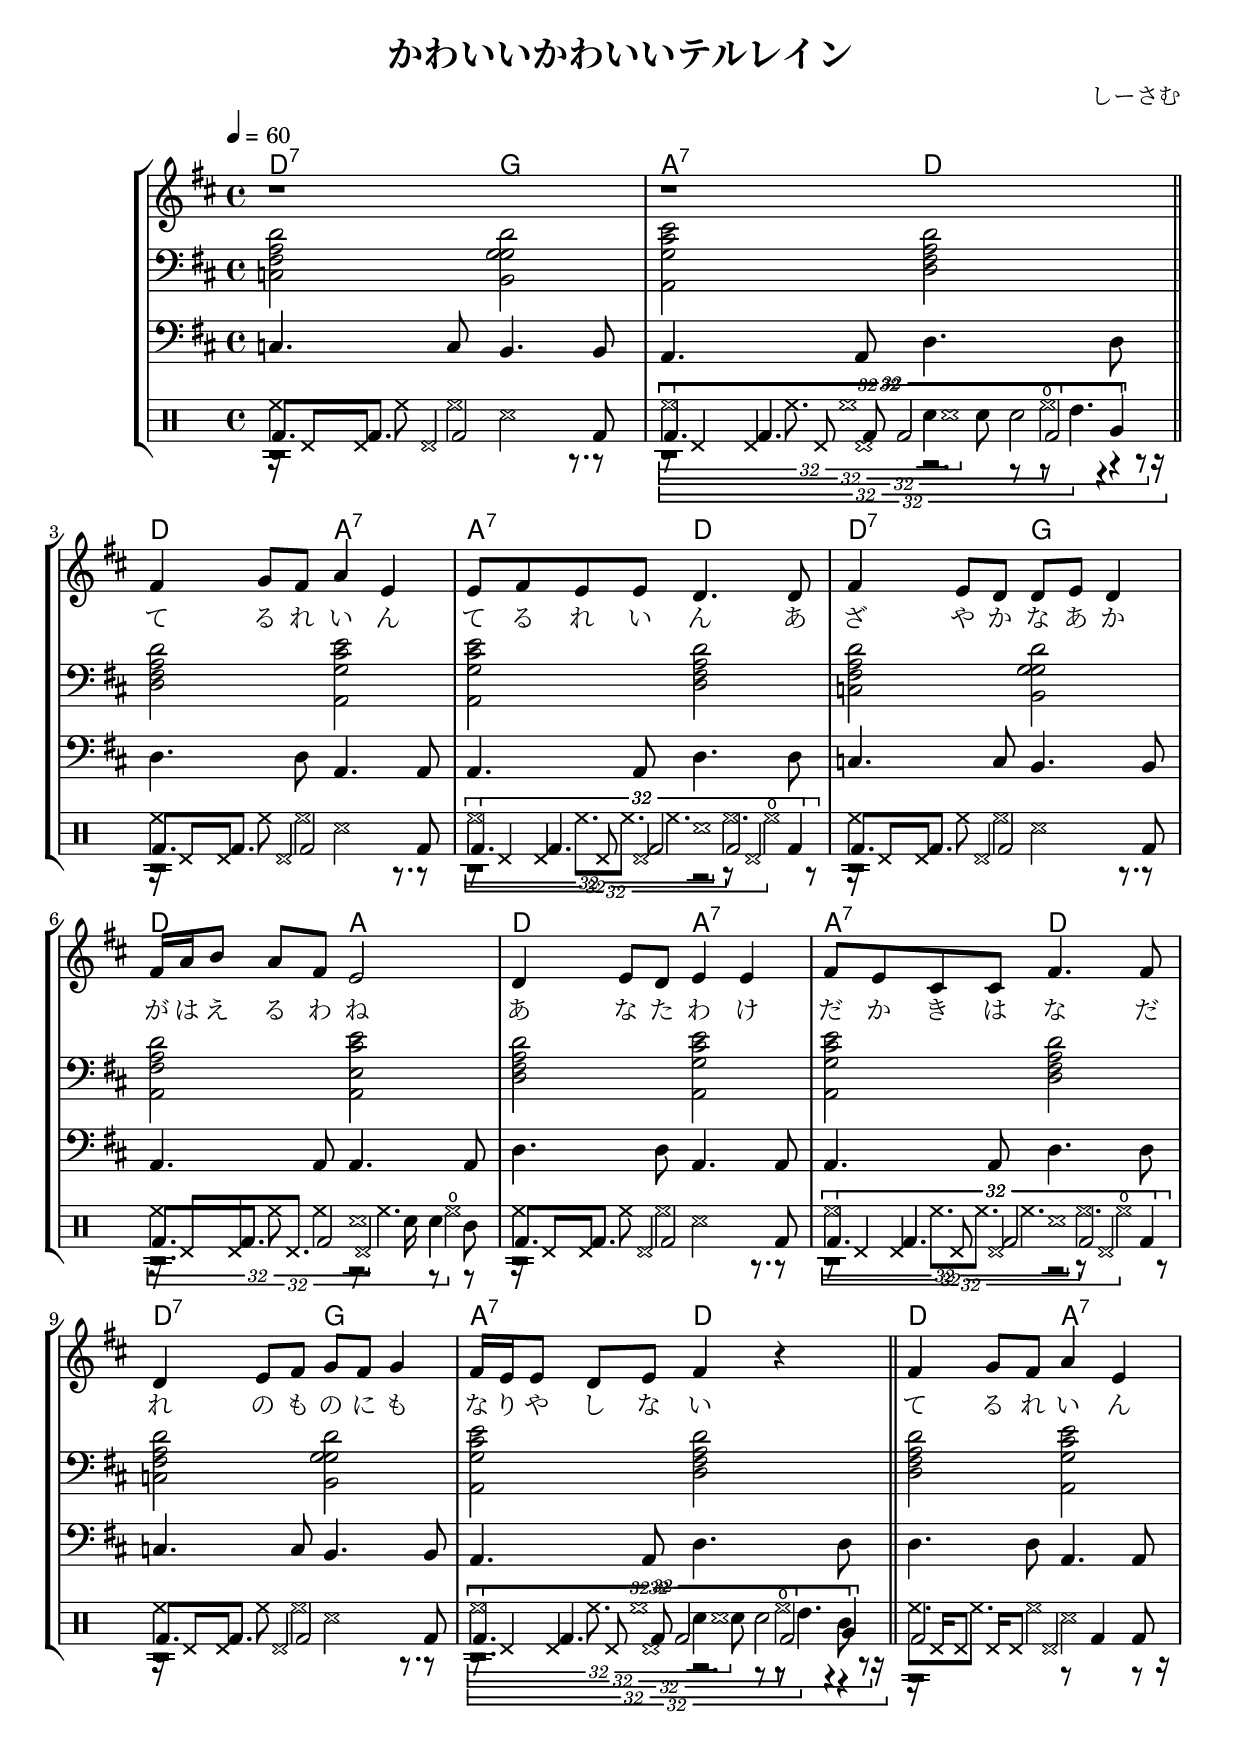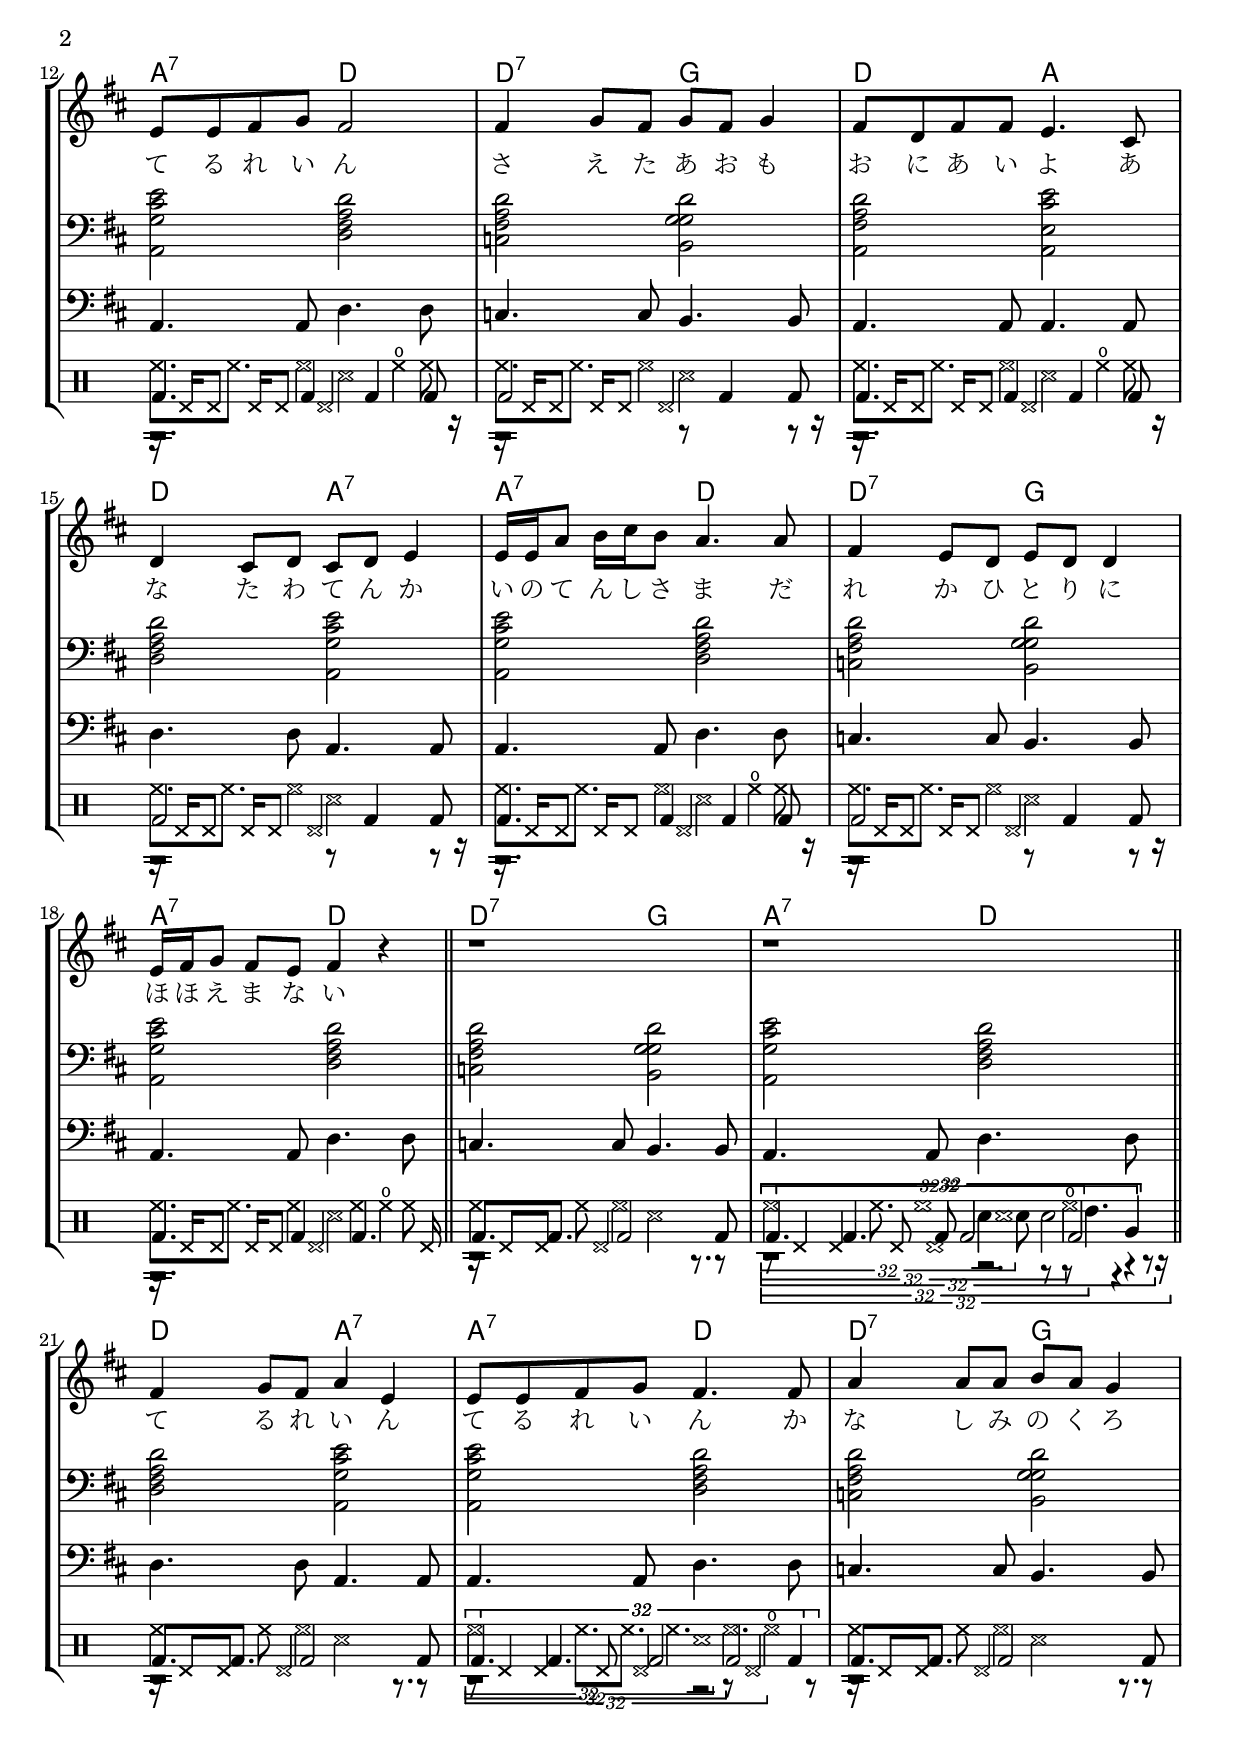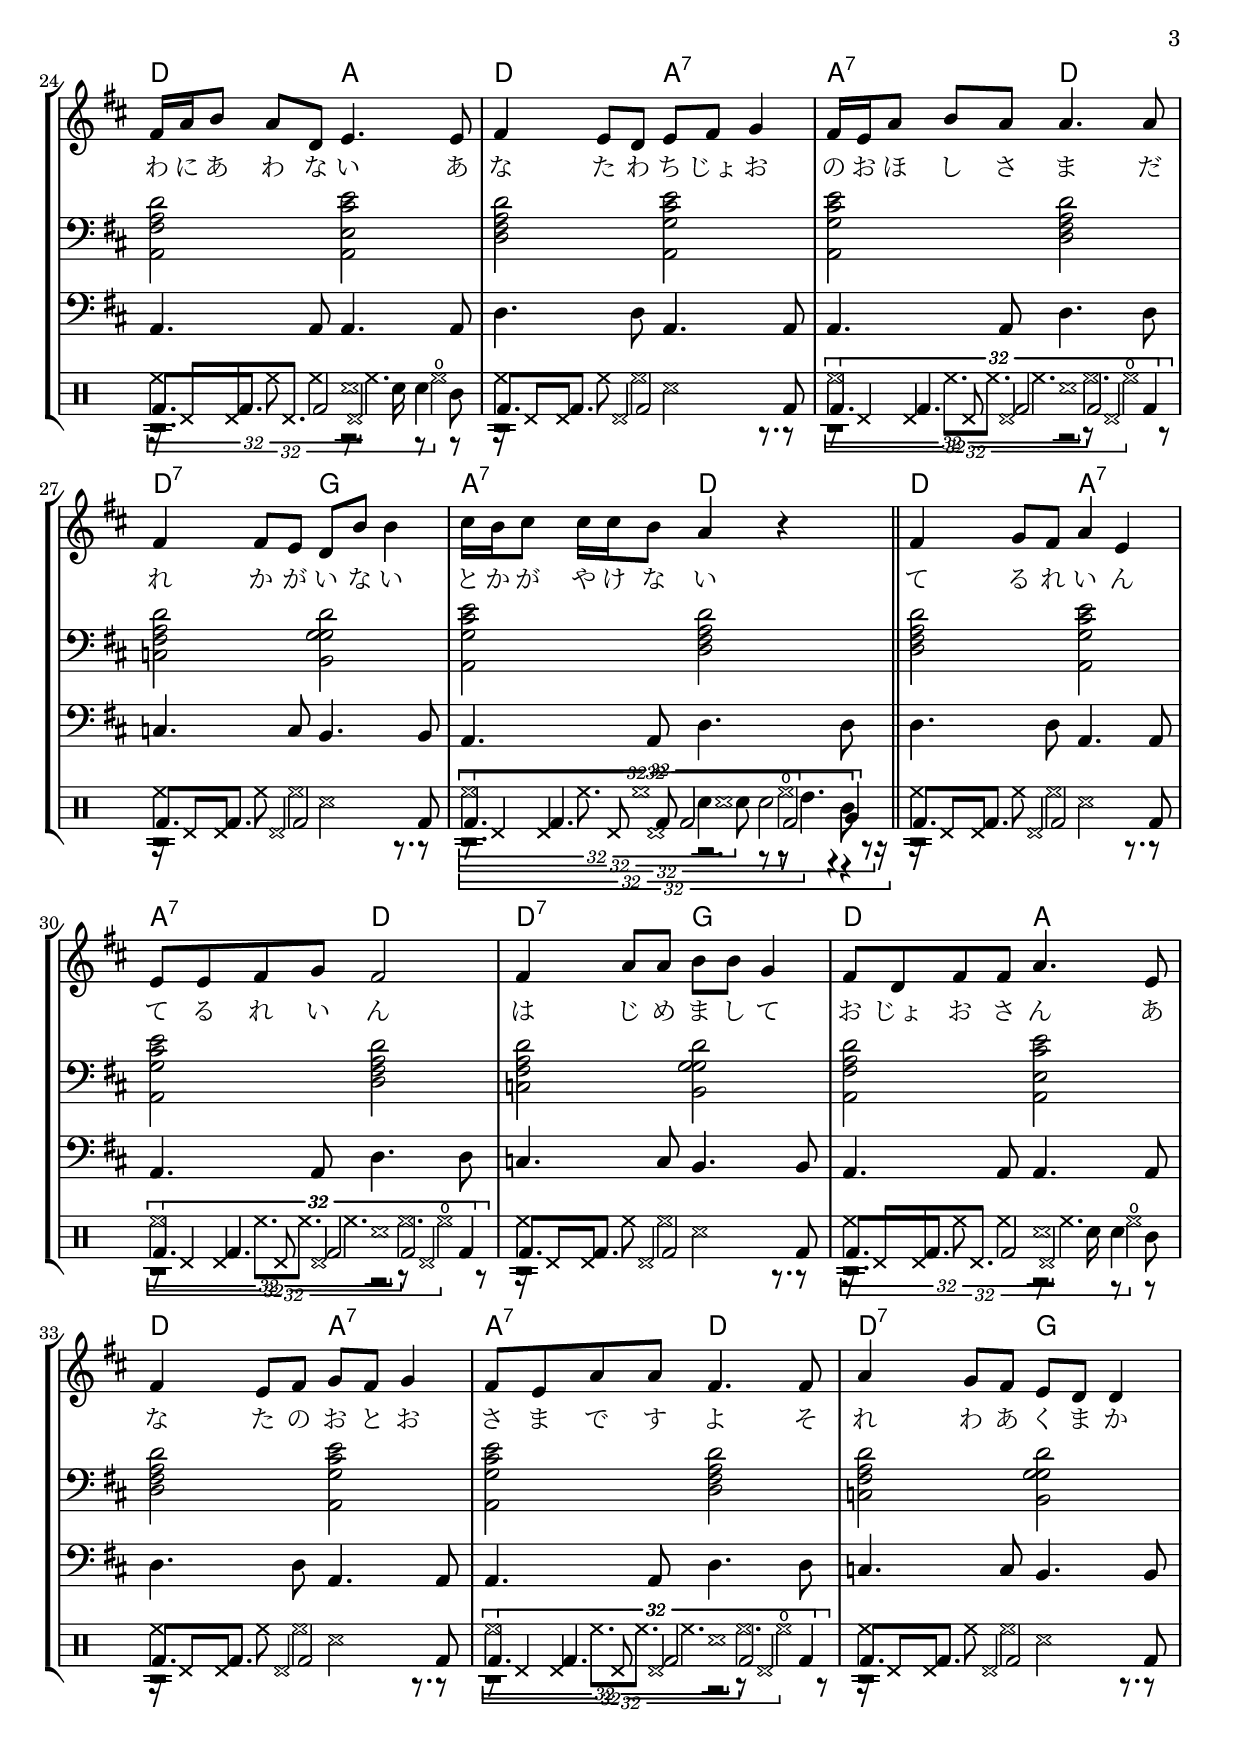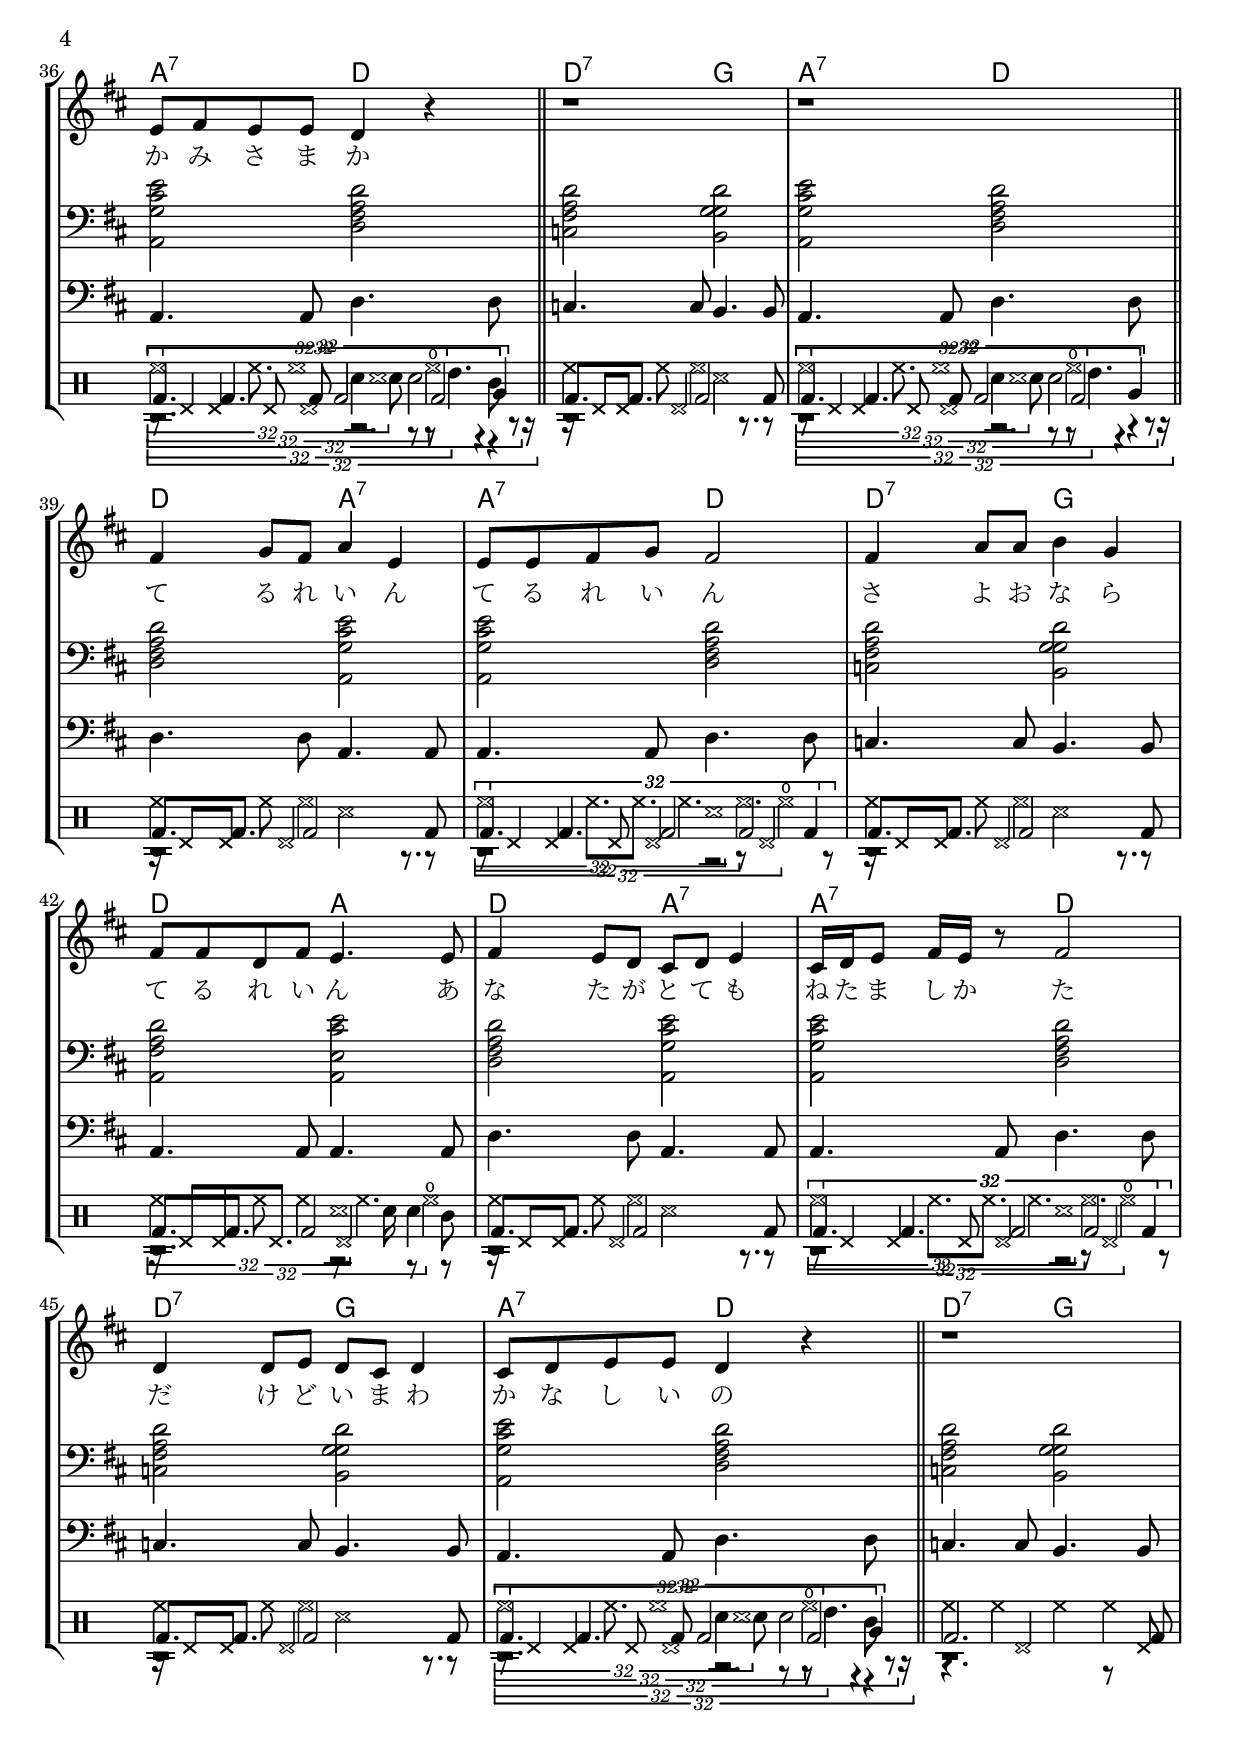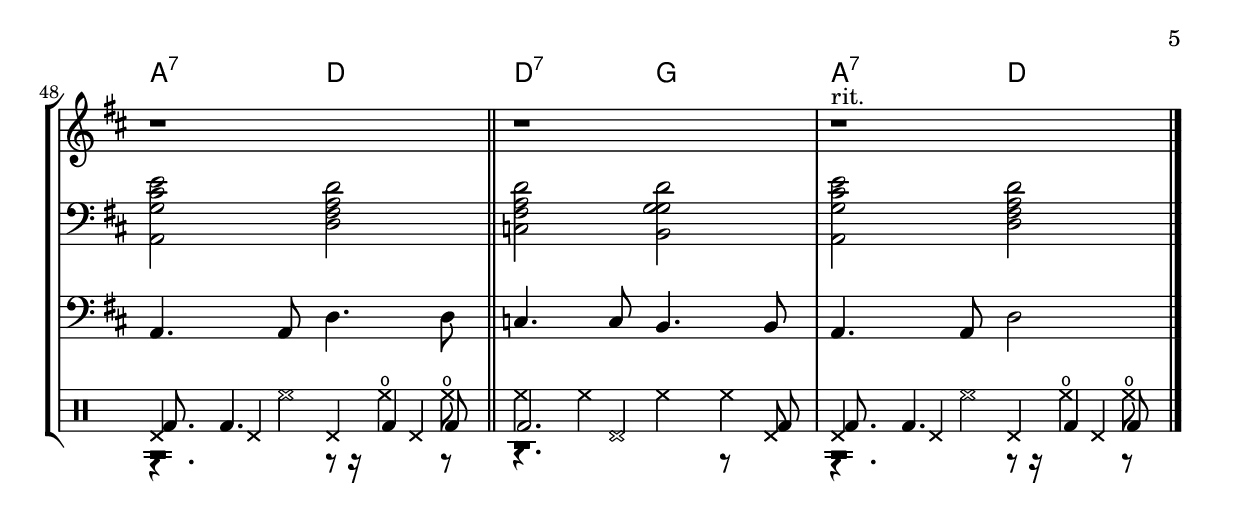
\version "2.12.1"

\header {
	title = \markup {かわいいかわいいテルレイン}
	composer = \markup \center-column {しーさむ}
}

harmony = \chordmode {
	d2:7 g a:7 d 

	d a:7 a:7 d d:7 g d a d a:7 a:7 d d:7 g a:7 d 

	d a:7 a:7 d d:7 g d a d a:7 a:7 d d:7 g a:7 d 

	d:7 g a:7 d 

	d a:7 a:7 d d:7 g d a d a:7 a:7 d d:7 g a:7 d 

	d a:7 a:7 d d:7 g d a d a:7 a:7 d d:7 g a:7 d 

	d:7 g a:7 d 

	d a:7 a:7 d d:7 g d a d a:7 a:7 d d:7 g a:7 d 

	d:7 g a:7 d 

	d:7 g a:7 d 
}

melody = {
	\key d \major
	\tempo 4 = 60
	r1 | r1   
	\set Staff.midiInstrument = #"fss0.39"
	 fis'4  g'8  fis'8  a'4  e'4 
	e'8  fis'8  e'8  e'8  d'4.  d'8 
	fis'4  e'8  d'8  d'8  e'8  d'4 
	fis'16  a'16  b'8  a'8  fis'8  e'2 
	d'4  e'8  d'8  e'4  e'4 
	fis'8  e'8  cis'8  cis'8  fis'4.  fis'8 
	d'4  e'8  fis'8  g'8  fis'8  g'4 
	fis'16  e'16  e'8  d'8  e'8  fis'4  	r4 	\set Staff.midiInstrument = #"fss0.39"
	 fis'4  g'8  fis'8  a'4  e'4 
	e'8  e'8  fis'8  g'8  fis'2 
	fis'4  g'8  fis'8  g'8  fis'8  g'4 
	fis'8  d'8  fis'8  fis'8  e'4.  cis'8 
	d'4  cis'8  d'8  cis'8  d'8  e'4 
	e'16  e'16  a'8  b'16  cis''16  b'8  a'4.  a'8 
	fis'4  e'8  d'8  e'8  d'8  d'4 
	e'16  fis'16  g'8  fis'8  e'8  fis'4  	r4 	r1 | r1   
	\set Staff.midiInstrument = #"fss0.39"
	 fis'4  g'8  fis'8  a'4  e'4 
	e'8  e'8  fis'8  g'8  fis'4.  fis'8 
	a'4  a'8  a'8  b'8  a'8  g'4 
	fis'16  a'16  b'8  a'8  d'8  e'4.  e'8 
	fis'4  e'8  d'8  e'8  fis'8  g'4 
	fis'16  e'16  a'8  b'8  a'8  a'4.  a'8 
	fis'4  fis'8  e'8  d'8  b'8  b'4 
	cis''16  b'16  cis''8  cis''16  cis''16  b'8  a'4  	r4 	\set Staff.midiInstrument = #"fss0.39"
	 fis'4  g'8  fis'8  a'4  e'4 
	e'8  e'8  fis'8  g'8  fis'2 
	fis'4  a'8  a'8  b'8  b'8  g'4 
	fis'8  d'8  fis'8  fis'8  a'4.  e'8 
	fis'4  e'8  fis'8  g'8  fis'8  g'4 
	fis'8  e'8  a'8  a'8  fis'4.  fis'8 
	a'4  g'8  fis'8  e'8  d'8  d'4 
	e'8  fis'8  e'8  e'8  d'4  	r4 	r1 | r1   
	\set Staff.midiInstrument = #"fss0.39"
	 fis'4  g'8  fis'8  a'4  e'4 
	e'8  e'8  fis'8  g'8  fis'2 
	fis'4  a'8  a'8  b'4  g'4 
	fis'8  fis'8  d'8  fis'8  e'4.  e'8 
	fis'4  e'8  d'8  cis'8  d'8  e'4 
	cis'16  d'16  e'8  fis'16  e'16  r8  fis'2 
	d'4  d'8  e'8  d'8  cis'8  d'4 
	cis'8  d'8  e'8  e'8  d'4  	r4 	r1 | r1   
	r1 | r1^"rit." \bar "|."
}

words = \lyricmode {
	
	て  る  れ  い  ん  て  る  れ  い  ん  あ  ざ  や  か  な  あ  か  が  は  え  る  わ  ね  あ  な  た  わ  け  だ  か  き  は  な  だ  れ  の  も  の  に  も  な  り  や  し  な  い  
	て  る  れ  い  ん  て  る  れ  い  ん  さ  え  た  あ  お  も  お  に  あ  い  よ  あ  な  た  わ  て  ん  か  い  の  て  ん  し  さ  ま  だ  れ  か  ひ  と  り  に  ほ  ほ  え  ま  な  い  
	
	て  る  れ  い  ん  て  る  れ  い  ん  か  な  し  み  の  く  ろ  わ  に  あ  わ  な  い  あ  な  た  わ  ち  じょ  お  の  お  ほ  し  さ  ま  だ  れ  か  が  い  な  い  と  か  が  や  け  な  い  
	て  る  れ  い  ん  て  る  れ  い  ん  は  じ  め  ま  し  て  お  じょ  お  さ  ん  あ  な  た  の  お  と  お  さ  ま  で  す  よ  そ  れ  わ  あ  く  ま  か  か  み  さ  ま  か  
	
	て  る  れ  い  ん  て  る  れ  い  ん  さ  よ  お  な  ら  て  る  れ  い  ん  あ  な  た  が  と  て  も  ね  た  ま  し  か  た  だ  け  ど  い  ま  わ  か  な  し  い  の  
	
	
}

tempochange = {
	\tempo 4 = 60
	r1 | r1 \bar "||"
	\tempo 4 = 60
	r1 | r1 | r1 | r1 | r1 | r1 | r1 | r1 \bar "||"
	\tempo 4 = 60
	r1 | r1 | r1 | r1 | r1 | r1 | r1 | r1 \bar "||"
	\tempo 4 = 60
	r1 | r1 \bar "||"
	\tempo 4 = 60
	r1 | r1 | r1 | r1 | r1 | r1 | r1 | r1 \bar "||"
	\tempo 4 = 60
	r1 | r1 | r1 | r1 | r1 | r1 | r1 | r1 \bar "||"
	\tempo 4 = 60
	r1 | r1 \bar "||"
	\tempo 4 = 60
	r1 | r1 | r1 | r1 | r1 | r1 | r1 | r1 \bar "||"
	\tempo 4 = 60
	r1 | r1 \bar "||"
	\tempo 4 = 60
	r1 | \tempo 4 = 45 r2 \tempo 4 = 40 r2 \bar "|."
}

mainacc = {
	\clef bass
	\set Staff.midiInstrument = #"orchestral strings"
	\key d \major
	\tempo 4 = 60
	<c fis a d'>2
	<b, g g d'>2
	<a, g cis' e'>2
	<d fis a d'>2
	\bar "||"

	\set Staff.midiInstrument = #"orchestral strings"
	<d fis a d'>2
	<a, g cis' e'>2
	<a, g cis' e'>2
	<d fis a d'>2
	<c fis a d'>2
	<b, g g d'>2
	<a, fis a d'>2
	<a, e cis' e'>2
	<d fis a d'>2
	<a, g cis' e'>2
	<a, g cis' e'>2
	<d fis a d'>2
	<c fis a d'>2
	<b, g g d'>2
	<a, g cis' e'>2
	<d fis a d'>2
	\bar "||"

	\set Staff.midiInstrument = #"orchestral strings"
	<d fis a d'>2
	<a, g cis' e'>2
	<a, g cis' e'>2
	<d fis a d'>2
	<c fis a d'>2
	<b, g g d'>2
	<a, fis a d'>2
	<a, e cis' e'>2
	<d fis a d'>2
	<a, g cis' e'>2
	<a, g cis' e'>2
	<d fis a d'>2
	<c fis a d'>2
	<b, g g d'>2
	<a, g cis' e'>2
	<d fis a d'>2
	\bar "||"

	\set Staff.midiInstrument = #"Pizzicato Strings"
	<c fis a d'>2
	<b, g g d'>2
	<a, g cis' e'>2
	<d fis a d'>2
	\bar "||"

	\set Staff.midiInstrument = #"Pizzicato Strings"
	<d fis a d'>2
	<a, g cis' e'>2
	<a, g cis' e'>2
	<d fis a d'>2
	<c fis a d'>2
	<b, g g d'>2
	<a, fis a d'>2
	<a, e cis' e'>2
	<d fis a d'>2
	<a, g cis' e'>2
	<a, g cis' e'>2
	<d fis a d'>2
	<c fis a d'>2
	<b, g g d'>2
	<a, g cis' e'>2
	<d fis a d'>2
	\bar "||"

	\set Staff.midiInstrument = #"Pizzicato Strings"
	<d fis a d'>2
	<a, g cis' e'>2
	<a, g cis' e'>2
	<d fis a d'>2
	<c fis a d'>2
	<b, g g d'>2
	<a, fis a d'>2
	<a, e cis' e'>2
	<d fis a d'>2
	<a, g cis' e'>2
	<a, g cis' e'>2
	<d fis a d'>2
	<c fis a d'>2
	<b, g g d'>2
	<a, g cis' e'>2
	<d fis a d'>2
	\bar "||"

	\set Staff.midiInstrument = #"Pizzicato Strings"
	<c fis a d'>2
	<b, g g d'>2
	<a, g cis' e'>2
	<d fis a d'>2
	\bar "||"

	\set Staff.midiInstrument = #"Acoustic grand"
	<d fis a d'>2
	<a, g cis' e'>2
	<a, g cis' e'>2
	<d fis a d'>2
	<c fis a d'>2
	<b, g g d'>2
	<a, fis a d'>2
	<a, e cis' e'>2
	<d fis a d'>2
	<a, g cis' e'>2
	<a, g cis' e'>2
	<d fis a d'>2
	<c fis a d'>2
	<b, g g d'>2
	<a, g cis' e'>2
	<d fis a d'>2
	\bar "||"

	\set Staff.midiInstrument = #"Contrabass"
	<c fis a d'>2
	<b, g g d'>2
	<a, g cis' e'>2
	<d fis a d'>2
	\bar "||"

	\set Staff.midiInstrument = #"Contrabass"
	<c fis a d'>2
	<b, g g d'>2
	<a, g cis' e'>2
	<d fis a d'>2
	\bar "|."
}

subacc = {
	\clef bass
	\set Staff.midiInstrument = #"Flute"
	\key d \major
	\tempo 4 = 60
	c4.c8
	b,4.b,8
	a,4.a,8
	d4.d8
	\bar "||"

	\set Staff.midiInstrument = #"Flute"
	d4.d8
	a,4.a,8
	a,4.a,8
	d4.d8
	c4.c8
	b,4.b,8
	a,4.a,8
	a,4.a,8
	d4.d8
	a,4.a,8
	a,4.a,8
	d4.d8
	c4.c8
	b,4.b,8
	a,4.a,8
	d4.d8
	\bar "||"

	\set Staff.midiInstrument = #"Flute"
	d4.d8
	a,4.a,8
	a,4.a,8
	d4.d8
	c4.c8
	b,4.b,8
	a,4.a,8
	a,4.a,8
	d4.d8
	a,4.a,8
	a,4.a,8
	d4.d8
	c4.c8
	b,4.b,8
	a,4.a,8
	d4.d8
	\bar "||"

	\set Staff.midiInstrument = #"Flute"
	c4.c8
	b,4.b,8
	a,4.a,8
	d4.d8
	\bar "||"

	\set Staff.midiInstrument = #"Flute"
	d4.d8
	a,4.a,8
	a,4.a,8
	d4.d8
	c4.c8
	b,4.b,8
	a,4.a,8
	a,4.a,8
	d4.d8
	a,4.a,8
	a,4.a,8
	d4.d8
	c4.c8
	b,4.b,8
	a,4.a,8
	d4.d8
	\bar "||"

	\set Staff.midiInstrument = #"Flute"
	d4.d8
	a,4.a,8
	a,4.a,8
	d4.d8
	c4.c8
	b,4.b,8
	a,4.a,8
	a,4.a,8
	d4.d8
	a,4.a,8
	a,4.a,8
	d4.d8
	c4.c8
	b,4.b,8
	a,4.a,8
	d4.d8
	\bar "||"

	\set Staff.midiInstrument = #"Flute"
	c4.c8
	b,4.b,8
	a,4.a,8
	d4.d8
	\bar "||"

	\set Staff.midiInstrument = #"Acoustic grand"
	d4.d8
	a,4.a,8
	a,4.a,8
	d4.d8
	c4.c8
	b,4.b,8
	a,4.a,8
	a,4.a,8
	d4.d8
	a,4.a,8
	a,4.a,8
	d4.d8
	c4.c8
	b,4.b,8
	a,4.a,8
	d4.d8
	\bar "||"

	\set Staff.midiInstrument = #"Baritone Sax"
	c4.c8
	b,4.b,8
	a,4.a,8
	d4.d8
	\bar "||"

	\set Staff.midiInstrument = #"Baritone Sax"
	c4.c8
	b,4.b,8
	a,4.a,8
	d2
	\bar "|."
}

percA = {
	\drummode {
	hh4 hh8 hh2 r8  |\times 16/32{ hh2 hh8. hh1 r4 r16 } \bar "||"
	hh4 hh8 hh2 r8  |\times 16/32{ hh2 hh8. hh8. hh4. hh2. } |hh4 hh8 hh2 r8  |hh4 hh8 hh4 hh4.  |hh4 hh8 hh2 r8  |\times 16/32{ hh2 hh8. hh8. hh4. hh2. } |hh4 hh8 hh2 r8  |\times 16/32{ hh2 hh8. hh1 r4 r16 } \bar "||"
	r1  |r2. hho4  |r1  |r2. hho4  |r1  |r2. hho4  |r1  |r2. hho4  \bar "||"
	hh4 hh8 hh2 r8  |\times 16/32{ hh2 hh8. hh1 r4 r16 } \bar "||"
	hh4 hh8 hh2 r8  |\times 16/32{ hh2 hh8. hh8. hh4. hh2. } |hh4 hh8 hh2 r8  |hh4 hh8 hh4 hh4.  |hh4 hh8 hh2 r8  |\times 16/32{ hh2 hh8. hh8. hh4. hh2. } |hh4 hh8 hh2 r8  |\times 16/32{ hh2 hh8. hh1 r4 r16 } \bar "||"
	hh4 hh8 hh2 r8  |\times 16/32{ hh2 hh8. hh8. hh4. hh2. } |hh4 hh8 hh2 r8  |hh4 hh8 hh4 hh4.  |hh4 hh8 hh2 r8  |\times 16/32{ hh2 hh8. hh8. hh4. hh2. } |hh4 hh8 hh2 r8  |\times 16/32{ hh2 hh8. hh1 r4 r16 } \bar "||"
	hh4 hh8 hh2 r8  |\times 16/32{ hh2 hh8. hh1 r4 r16 } \bar "||"
	hh4 hh8 hh2 r8  |\times 16/32{ hh2 hh8. hh8. hh4. hh2. } |hh4 hh8 hh2 r8  |hh4 hh8 hh4 hh4.  |hh4 hh8 hh2 r8  |\times 16/32{ hh2 hh8. hh8. hh4. hh2. } |hh4 hh8 hh2 r8  |\times 16/32{ hh2 hh8. hh1 r4 r16 } \bar "||"
	r1  |r2 r8 hho4 hho8  \bar "||"
	r1  |r2 r8 hho4 hho8  \bar "|."
	}
}

percB = {
	\drummode {
	r16 hhp8 hhp8 hhp2 r8.  |\times 16/32{ r8 hhp4 hhp4 hhp8 hhp1 r4 } \bar "||"
	r16 hhp8 hhp8 hhp2 r8.  |\times 16/32{ r8 hhp4 hhp4 hhp8 hhp2 r8 hhp2 r8 } |r16 hhp8 hhp8 hhp2 r8.  |r16 hhp8 hhp8 hhp8. hhp2  |r16 hhp8 hhp8 hhp2 r8.  |\times 16/32{ r8 hhp4 hhp4 hhp8 hhp2 r8 hhp2 r8 } |r16 hhp8 hhp8 hhp2 r8.  |\times 16/32{ r8 hhp4 hhp4 hhp8 hhp1 r4 } \bar "||"
	r16 hhp16 hhp8 hhp16 hhp8 hhp2 r16  |r16 hhp16 hhp8 hhp16 hhp8 hhp2 r16  |r16 hhp16 hhp8 hhp16 hhp8 hhp2 r16  |r16 hhp16 hhp8 hhp16 hhp8 hhp2 r16  |r16 hhp16 hhp8 hhp16 hhp8 hhp2 r16  |r16 hhp16 hhp8 hhp16 hhp8 hhp2 r16  |r16 hhp16 hhp8 hhp16 hhp8 hhp2 r16  |r16 hhp16 hhp8 hhp16 hhp8 hhp2 hhp16  \bar "||"
	r16 hhp8 hhp8 hhp2 r8.  |\times 16/32{ r8 hhp4 hhp4 hhp8 hhp1 r4 } \bar "||"
	r16 hhp8 hhp8 hhp2 r8.  |\times 16/32{ r8 hhp4 hhp4 hhp8 hhp2 r8 hhp2 r8 } |r16 hhp8 hhp8 hhp2 r8.  |r16 hhp8 hhp8 hhp8. hhp2  |r16 hhp8 hhp8 hhp2 r8.  |\times 16/32{ r8 hhp4 hhp4 hhp8 hhp2 r8 hhp2 r8 } |r16 hhp8 hhp8 hhp2 r8.  |\times 16/32{ r8 hhp4 hhp4 hhp8 hhp1 r4 } \bar "||"
	r16 hhp8 hhp8 hhp2 r8.  |\times 16/32{ r8 hhp4 hhp4 hhp8 hhp2 r8 hhp2 r8 } |r16 hhp8 hhp8 hhp2 r8.  |r16 hhp8 hhp8 hhp8. hhp2  |r16 hhp8 hhp8 hhp2 r8.  |\times 16/32{ r8 hhp4 hhp4 hhp8 hhp2 r8 hhp2 r8 } |r16 hhp8 hhp8 hhp2 r8.  |\times 16/32{ r8 hhp4 hhp4 hhp8 hhp1 r4 } \bar "||"
	r16 hhp8 hhp8 hhp2 r8.  |\times 16/32{ r8 hhp4 hhp4 hhp8 hhp1 r4 } \bar "||"
	r16 hhp8 hhp8 hhp2 r8.  |\times 16/32{ r8 hhp4 hhp4 hhp8 hhp2 r8 hhp2 r8 } |r16 hhp8 hhp8 hhp2 r8.  |r16 hhp8 hhp8 hhp8. hhp2  |r16 hhp8 hhp8 hhp2 r8.  |\times 16/32{ r8 hhp4 hhp4 hhp8 hhp2 r8 hhp2 r8 } |r16 hhp8 hhp8 hhp2 r8.  |\times 16/32{ r8 hhp4 hhp4 hhp8 hhp1 r4 } \bar "||"
	r4. hhp2 hhp8  |hhp4 hhp4 hhp4 hhp4  \bar "||"
	r4. hhp2 hhp8  |hhp4 hhp4 hhp4 hhp4  \bar "|."
	}
}

percC = {
	\drummode {
	r1  |\times 16/32{ r1 r2 hho2 } \bar "||"
	r1  |\times 16/32{ r1 r2 hho2 } |r1  |\times 16/32{ r1 r2 hho2 } |r1  |\times 16/32{ r1 r2 hho2 } |r1  |\times 16/32{ r1 r2 hho2 } \bar "||"
	hh8. hh8. hh2 r8  |hh8. hh8. hh2 hh8  |hh8. hh8. hh2 r8  |hh8. hh8. hh2 hh8  |hh8. hh8. hh2 r8  |hh8. hh8. hh2 hh8  |hh8. hh8. hh2 r8  |hh8. hh8. hh4 hh4 hh8  \bar "||"
	r1  |\times 16/32{ r1 r2 hho2 } \bar "||"
	r1  |\times 16/32{ r1 r2 hho2 } |r1  |\times 16/32{ r1 r2 hho2 } |r1  |\times 16/32{ r1 r2 hho2 } |r1  |\times 16/32{ r1 r2 hho2 } \bar "||"
	r1  |\times 16/32{ r1 r2 hho2 } |r1  |\times 16/32{ r1 r2 hho2 } |r1  |\times 16/32{ r1 r2 hho2 } |r1  |\times 16/32{ r1 r2 hho2 } \bar "||"
	r1  |\times 16/32{ r1 r2 hho2 } \bar "||"
	r1  |\times 16/32{ r1 r2 hho2 } |r1  |\times 16/32{ r1 r2 hho2 } |r1  |\times 16/32{ r1 r2 hho2 } |r1  |\times 16/32{ r1 r2 hho2 } \bar "||"
	hh4 hh4 hh4 hh4  |r4. hh2 r8  \bar "||"
	hh4 hh4 hh4 hh4  |r4. hh2 r8  \bar "|."
	}
}

percD = {
	\drummode {
	bd8. bd8. bd2 bd8  |\times 16/32{ bd4. bd4. bd8 bd2 r8 bd2 } \bar "||"
	bd8. bd8. bd2 bd8  |\times 16/32{ bd4. bd4. bd2 bd2 bd4 } |bd8. bd8. bd2 bd8  |bd8. bd8. bd2 r8  |bd8. bd8. bd2 bd8  |\times 16/32{ bd4. bd4. bd2 bd2 bd4 } |bd8. bd8. bd2 bd8  |\times 16/32{ bd4. bd4. bd8 bd2 r8 bd2 } \bar "||"
	r2 ss2  |r2 ss2  |r2 ss2  |r2 ss2  |r2 ss2  |r2 ss2  |r2 ss2  |r2 ss2  \bar "||"
	bd8. bd8. bd2 bd8  |\times 16/32{ bd4. bd4. bd8 bd2 r8 bd2 } \bar "||"
	bd8. bd8. bd2 bd8  |\times 16/32{ bd4. bd4. bd2 bd2 bd4 } |bd8. bd8. bd2 bd8  |bd8. bd8. bd2 r8  |bd8. bd8. bd2 bd8  |\times 16/32{ bd4. bd4. bd2 bd2 bd4 } |bd8. bd8. bd2 bd8  |\times 16/32{ bd4. bd4. bd8 bd2 r8 bd2 } \bar "||"
	bd8. bd8. bd2 bd8  |\times 16/32{ bd4. bd4. bd2 bd2 bd4 } |bd8. bd8. bd2 bd8  |bd8. bd8. bd2 r8  |bd8. bd8. bd2 bd8  |\times 16/32{ bd4. bd4. bd2 bd2 bd4 } |bd8. bd8. bd2 bd8  |\times 16/32{ bd4. bd4. bd8 bd2 r8 bd2 } \bar "||"
	bd8. bd8. bd2 bd8  |\times 16/32{ bd4. bd4. bd8 bd2 r8 bd2 } \bar "||"
	bd8. bd8. bd2 bd8  |\times 16/32{ bd4. bd4. bd2 bd2 bd4 } |bd8. bd8. bd2 bd8  |bd8. bd8. bd2 r8  |bd8. bd8. bd2 bd8  |\times 16/32{ bd4. bd4. bd2 bd2 bd4 } |bd8. bd8. bd2 bd8  |\times 16/32{ bd4. bd4. bd8 bd2 r8 bd2 } \bar "||"
	bd2. r8 bd8  |bd8. bd4. r16 bd4 bd8  \bar "||"
	bd2. r8 bd8  |bd8. bd4. r16 bd4 bd8  \bar "|."
	}
}

percE = {
	\drummode {
	r2 ss2  |\times 16/32{ r1 ss1 } \bar "||"
	r2 ss2  |\times 16/32{ r1 ss1 } |r2 ss2  |\times 16/32{ r1 ss1 } |r2 ss2  |\times 16/32{ r1 ss1 } |r2 ss2  |\times 16/32{ r1 ss1 } \bar "||"
	bd2 r8 bd4 bd8  |bd4. bd4 bd4 bd8  |bd2 r8 bd4 bd8  |bd4. bd4 bd4 bd8  |bd2 r8 bd4 bd8  |bd4. bd4 bd4 bd8  |bd2 r8 bd4 bd8  |bd4. bd4 bd4.  \bar "||"
	r2 ss2  |\times 16/32{ r1 ss1 } \bar "||"
	r2 ss2  |\times 16/32{ r1 ss1 } |r2 ss2  |\times 16/32{ r1 ss1 } |r2 ss2  |\times 16/32{ r1 ss1 } |r2 ss2  |\times 16/32{ r1 ss1 } \bar "||"
	r2 ss2  |\times 16/32{ r1 ss1 } |r2 ss2  |\times 16/32{ r1 ss1 } |r2 ss2  |\times 16/32{ r1 ss1 } |r2 ss2  |\times 16/32{ r1 ss1 } \bar "||"
	r2 ss2  |\times 16/32{ r1 ss1 } \bar "||"
	r2 ss2  |\times 16/32{ r1 ss1 } |r2 ss2  |\times 16/32{ r1 ss1 } |r2 ss2  |\times 16/32{ r1 ss1 } |r2 ss2  |\times 16/32{ r1 ss1 } \bar "||"
	r1 | r1 \bar "||"
	r1 | r1 \bar "|."
	}
}

percF = {
	\drummode {
	r1 |\times 16/32{ r1 sn4 sn8 sn2 r8 } \bar "||"
	r1 |r1 |r1 |r2 r8. sn16 sn4  |r1 |r1 |r1 |\times 16/32{ r1 sn4 sn8 sn2 r8 } \bar "||"
	r1 | r1 | r1 | r1 | r1 | r1 | r1 | r1 \bar "||"
	r1 |\times 16/32{ r1 sn4 sn8 sn2 r8 } \bar "||"
	r1 |r1 |r1 |r2 r8. sn16 sn4  |r1 |r1 |r1 |\times 16/32{ r1 sn4 sn8 sn2 r8 } \bar "||"
	r1 |r1 |r1 |r2 r8. sn16 sn4  |r1 |r1 |r1 |\times 16/32{ r1 sn4 sn8 sn2 r8 } \bar "||"
	r1 |\times 16/32{ r1 sn4 sn8 sn2 r8 } \bar "||"
	r1 |r1 |r1 |r2 r8. sn16 sn4  |r1 |r1 |r1 |\times 16/32{ r1 sn4 sn8 sn2 r8 } \bar "||"
	r1 | r1 \bar "||"
	r1 | r1 \bar "|."
	}
}

percG = {
	\drummode {
	r1 |r1 \bar "||"
	r1 |r1 |r1 |r2. r8 tomml8  |r1 |r1 |r1 |r2. r8 tomml8  \bar "||"
	r1 | r1 | r1 | r1 | r1 | r1 | r1 | r1 \bar "||"
	r1 |r1 \bar "||"
	r1 |r1 |r1 |r2. r8 tomml8  |r1 |r1 |r1 |r2. r8 tomml8  \bar "||"
	r1 |r1 |r1 |r2. r8 tomml8  |r1 |r1 |r1 |r2. r8 tomml8  \bar "||"
	r1 |r1 \bar "||"
	r1 |r1 |r1 |r2. r8 tomml8  |r1 |r1 |r1 |r2. r8 tomml8  \bar "||"
	r1 | r1 \bar "||"
	r1 | r1 \bar "|."
	}
}

percH = {
	\drummode {
	r1 |\times 16/32{ r1 r2 r8 tommh4. } \bar "||"
	r1 |r1 |r1 |r1 |r1 |r1 |r1 |\times 16/32{ r1 r2 r8 tommh4. } \bar "||"
	r1 | r1 | r1 | r1 | r1 | r1 | r1 | r1 \bar "||"
	r1 |\times 16/32{ r1 r2 r8 tommh4. } \bar "||"
	r1 |r1 |r1 |r1 |r1 |r1 |r1 |\times 16/32{ r1 r2 r8 tommh4. } \bar "||"
	r1 |r1 |r1 |r1 |r1 |r1 |r1 |\times 16/32{ r1 r2 r8 tommh4. } \bar "||"
	r1 |\times 16/32{ r1 r2 r8 tommh4. } \bar "||"
	r1 |r1 |r1 |r1 |r1 |r1 |r1 |\times 16/32{ r1 r2 r8 tommh4. } \bar "||"
	r1 | r1 \bar "||"
	r1 | r1 \bar "|."
	}
}

percI = {
	\drummode {
	r1 |\times 16/32{ r1 r2. tomfh4 } \bar "||"
	r1 |r1 |r1 |r1 |r1 |r1 |r1 |\times 16/32{ r1 r2. tomfh4 } \bar "||"
	r1 | r1 | r1 | r1 | r1 | r1 | r1 | r1 \bar "||"
	r1 |\times 16/32{ r1 r2. tomfh4 } \bar "||"
	r1 |r1 |r1 |r1 |r1 |r1 |r1 |\times 16/32{ r1 r2. tomfh4 } \bar "||"
	r1 |r1 |r1 |r1 |r1 |r1 |r1 |\times 16/32{ r1 r2. tomfh4 } \bar "||"
	r1 |\times 16/32{ r1 r2. tomfh4 } \bar "||"
	r1 |r1 |r1 |r1 |r1 |r1 |r1 |\times 16/32{ r1 r2. tomfh4 } \bar "||"
	r1 | r1 \bar "||"
	r1 | r1 \bar "|."
	}
}

\score {
	<<
		\new StaffGroup <<
			\new ChordNames {\harmony}
			\new Voice = "melody" {\melody}
			\new Lyrics \lyricsto "melody" \words
			\new Staff = "mainacc" {\mainacc}
			\new Staff = "subacc" {\subacc}
			\new DrumStaff <<
				\new DrumVoice {\percA}
				\new DrumVoice {\percB}
				\new DrumVoice {\percC}
				\new DrumVoice {\percD}
				\new DrumVoice {\percE}
				\new DrumVoice {\percF}
				\new DrumVoice {\percG}
				\new DrumVoice {\percH}
				\new DrumVoice {\percI}
			>>
		>>
	>>
	\layout { }
}
